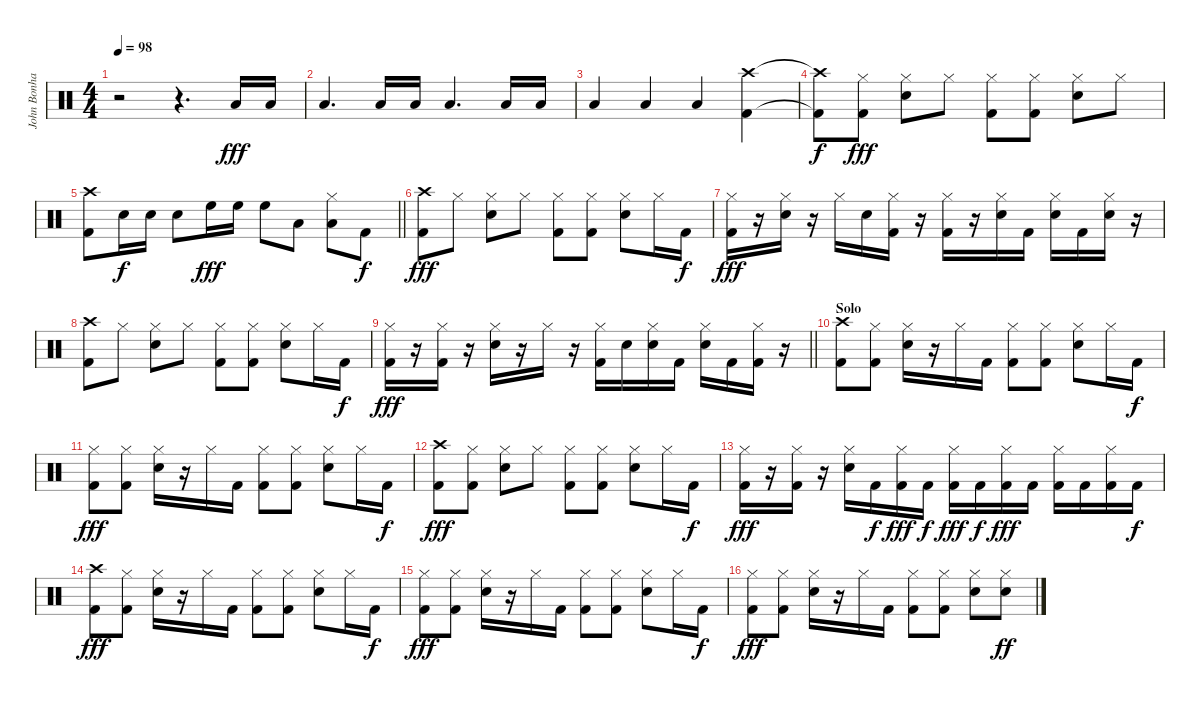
\track ("John Bonham" "John Bonha") {instrument percussion}
\staff {score}
\articulation defaults
\ts (4 4)
\tempo 98
\clef neutral
\ks c
r.2{dy fff} r.4{d} "Low Floor Tom (hit)".16 "Low Floor Tom (hit)".16 |
"Low Floor Tom (hit)".4{d} "Low Floor Tom (hit)".16 "Low Floor Tom (hit)".16 "Low Floor Tom (hit)".4{d} "Low Floor Tom (hit)".16 "Low Floor Tom (hit)".16 |
"Low Floor Tom (hit)".4 "Low Floor Tom (hit)".4 "Low Floor Tom (hit)".4 ("Crash high (hit)" "Kick (hit) 2").4 |
("Crash high (hit)"{t} "Kick (hit) 2"{t}).8{dy f} ("Hi-Hat (closed)" "Kick (hit) 2").8{dy fff} ("Hi-Hat (closed)" "Snare (hit) 2").8 "Hi-Hat (closed)".8 ("Hi-Hat (closed)" "Kick (hit) 2").8 ("Hi-Hat (closed)" "Kick (hit) 2").8 ("Hi-Hat (closed)" "Snare (hit) 2").8 "Hi-Hat (closed)".8 |
\barLineRight lightlight
("Crash high (hit)" "Kick (hit) 2").8 "Snare (hit) 2".16{dy f} "Snare (hit) 2".16 "Snare (hit) 2".8 "High Floor Tom (hit)".16{dy fff} "High Floor Tom (hit)".16 "High Floor Tom (hit)".8 "Low Floor Tom (hit)".8 ("Hi-Hat (closed)" "Low Floor Tom (hit)").8 "Kick (hit) 2".8{dy f} |
("Crash high (hit)" "Kick (hit) 2").8{dy fff} "Hi-Hat (closed)".8 ("Hi-Hat (closed)" "Snare (hit) 2").8 "Hi-Hat (closed)".8 ("Hi-Hat (closed)" "Kick (hit) 2").8 ("Hi-Hat (closed)" "Kick (hit) 2").8 ("Hi-Hat (closed)" "Snare (hit) 2").8 "Hi-Hat (closed)".16 "Kick (hit) 2".16{dy f} |
("Hi-Hat (closed)" "Kick (hit) 2").16{dy fff} r.16 ("Hi-Hat (closed)" "Snare (hit) 2").16 r.16 "Hi-Hat (closed)".16 "Snare (hit) 2".16 ("Hi-Hat (closed)" "Kick (hit) 2").16 r.16 ("Hi-Hat (closed)" "Kick (hit) 2").16 r.16 ("Hi-Hat (closed)" "Snare (hit) 2").16 "Kick (hit) 2".16 ("Hi-Hat (closed)" "Snare (hit) 2").16 "Kick (hit) 2".16 ("Hi-Hat (closed)" "Snare (hit) 2").16 r.16 |
("Crash high (hit)" "Kick (hit) 2").8 "Hi-Hat (closed)".8 ("Hi-Hat (closed)" "Snare (hit) 2").8 "Hi-Hat (closed)".8 ("Hi-Hat (closed)" "Kick (hit) 2").8 ("Hi-Hat (closed)" "Kick (hit) 2").8 ("Hi-Hat (closed)" "Snare (hit) 2").8 "Hi-Hat (closed)".16 "Kick (hit) 2".16{dy f} |
\barLineRight lightlight
("Hi-Hat (closed)" "Kick (hit) 2").16{dy fff} r.16 ("Hi-Hat (closed)" "Kick (hit) 2").16 r.16 ("Hi-Hat (closed)" "Snare (hit) 2").16 r.16 "Hi-Hat (closed)".16 r.16 ("Hi-Hat (closed)" "Kick (hit) 2").16 "Snare (hit) 2".16 ("Hi-Hat (closed)" "Snare (hit) 2").16 "Kick (hit) 2".16 ("Hi-Hat (closed)" "Snare (hit) 2").16 "Kick (hit) 2".16 ("Hi-Hat (closed)" "Kick (hit) 2").16 r.16 |
\section ("" "Solo")
("Crash high (hit)" "Kick (hit) 2").8 ("Hi-Hat (closed)" "Kick (hit) 2").8 ("Hi-Hat (closed)" "Snare (hit) 2").16 r.16 "Hi-Hat (closed)".16 "Kick (hit) 2".16 ("Hi-Hat (closed)" "Kick (hit) 2").8 ("Hi-Hat (closed)" "Kick (hit) 2").8 ("Hi-Hat (closed)" "Snare (hit) 2").8 "Hi-Hat (closed)".16 "Kick (hit) 2".16{dy f} |
("Hi-Hat (closed)" "Kick (hit) 2").8{dy fff} ("Hi-Hat (closed)" "Kick (hit) 2").8 ("Hi-Hat (closed)" "Snare (hit) 2").16 r.16 "Hi-Hat (closed)".16 "Kick (hit) 2".16 ("Hi-Hat (closed)" "Kick (hit) 2").8 ("Hi-Hat (closed)" "Kick (hit) 2").8 ("Hi-Hat (closed)" "Snare (hit) 2").8 "Hi-Hat (closed)".16 "Kick (hit) 2".16{dy f} |
("Crash high (hit)" "Kick (hit) 2").8{dy fff} ("Hi-Hat (closed)" "Kick (hit) 2").8 ("Hi-Hat (closed)" "Snare (hit) 2").8 "Hi-Hat (closed)".8 ("Hi-Hat (closed)" "Kick (hit) 2").8 ("Hi-Hat (closed)" "Kick (hit) 2").8 ("Hi-Hat (closed)" "Snare (hit) 2").8 "Hi-Hat (closed)".16 "Kick (hit) 2".16{dy f} |
("Hi-Hat (closed)" "Kick (hit) 2").16{dy fff} r.16 ("Hi-Hat (closed)" "Kick (hit) 2").16 r.16 ("Hi-Hat (closed)" "Snare (hit) 2").16 "Kick (hit) 2".16{dy f} ("Hi-Hat (closed)" "Kick (hit) 2").16{dy fff} "Kick (hit) 2".16{dy f} ("Hi-Hat (closed)" "Kick (hit) 2").16{dy fff} "Kick (hit) 2".16{dy f} ("Hi-Hat (closed)" "Kick (hit) 2").16{dy fff} "Kick (hit) 2".16 ("Hi-Hat (closed)" "Kick (hit) 2").16 "Kick (hit) 2".16 ("Hi-Hat (closed)" "Kick (hit) 2").16 "Kick (hit) 2".16{dy f} |
("Crash high (hit)" "Kick (hit) 2").8{dy fff} ("Hi-Hat (closed)" "Kick (hit) 2").8 ("Hi-Hat (closed)" "Snare (hit) 2").16 r.16 "Hi-Hat (closed)".16 "Kick (hit) 2".16 ("Hi-Hat (closed)" "Kick (hit) 2").8 ("Hi-Hat (closed)" "Kick (hit) 2").8 ("Hi-Hat (closed)" "Snare (hit) 2").8 "Hi-Hat (closed)".16 "Kick (hit) 2".16{dy f} |
("Hi-Hat (closed)" "Kick (hit) 2").8{dy fff} ("Hi-Hat (closed)" "Kick (hit) 2").8 ("Hi-Hat (closed)" "Snare (hit) 2").16 r.16 "Hi-Hat (closed)".16 "Kick (hit) 2".16 ("Hi-Hat (closed)" "Kick (hit) 2").8 ("Hi-Hat (closed)" "Kick (hit) 2").8 ("Hi-Hat (closed)" "Snare (hit) 2").8 "Hi-Hat (closed)".16 "Kick (hit) 2".16{dy f} |
("Hi-Hat (closed)" "Kick (hit) 2").8{dy fff} ("Hi-Hat (closed)" "Kick (hit) 2").8 ("Hi-Hat (closed)" "Snare (hit) 2").16 r.16 "Hi-Hat (closed)".16 "Kick (hit) 2".16 ("Hi-Hat (closed)" "Kick (hit) 2").8 ("Hi-Hat (closed)" "Kick (hit) 2").8 ("Hi-Hat (closed)" "Snare (hit) 2").8 ("Hi-Hat (closed)" "Snare (hit) 2").8{dy ff}
